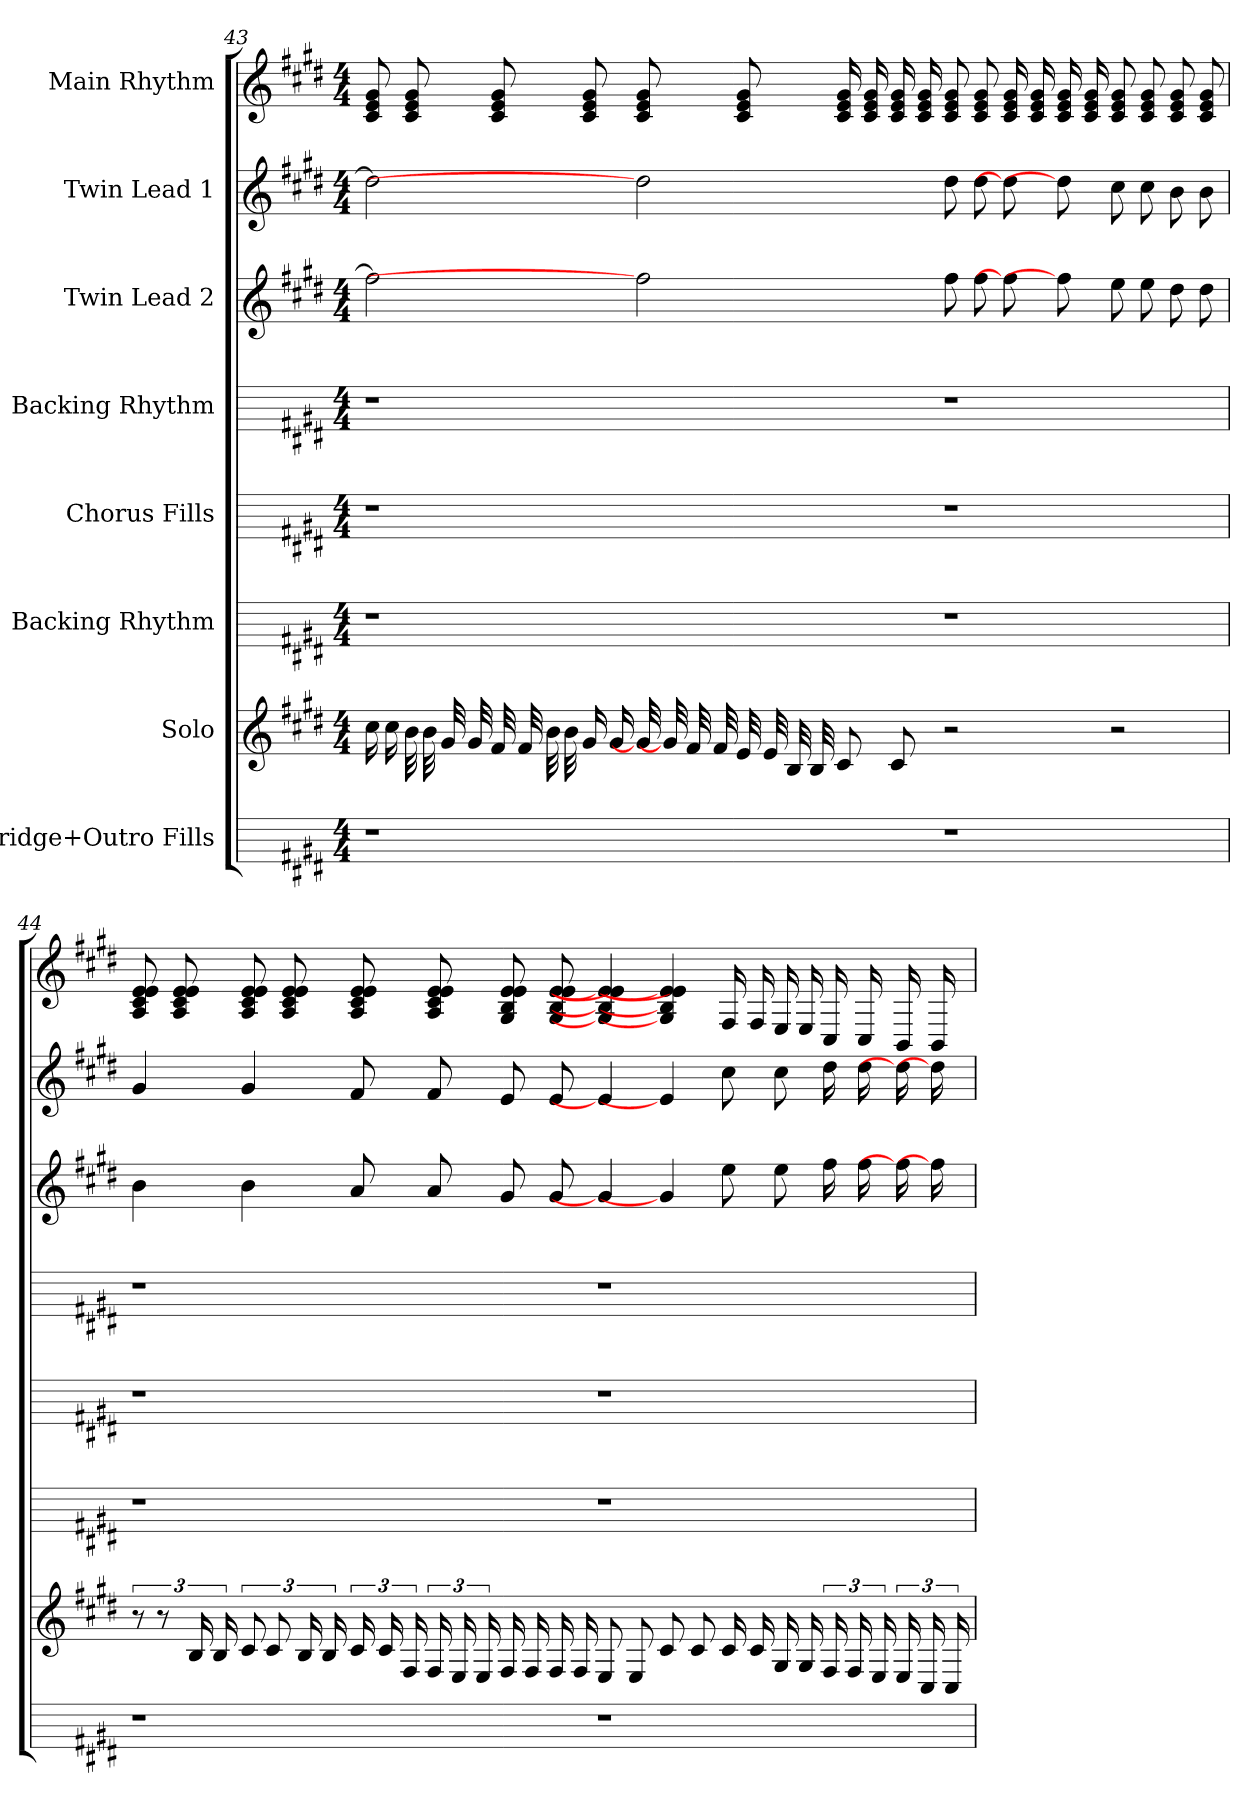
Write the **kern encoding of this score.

**kern	**kern	**kern	**kern	**kern	**kern	**kern	**kern
*part8	*part7	*part6	*part5	*part4	*part3	*part2	*part1
*staff8	*staff7	*staff6	*staff5	*staff4	*staff3	*staff2	*staff1
*I"Bridge+Outro Fills	*I"Solo	*I"Backing Rhythm	*I"Chorus Fills	*I"Backing Rhythm	*I"Twin Lead 2	*I"Twin Lead 1	*I"Main Rhythm
*	*	*	*	*	*	*	*
*k[f#c#g#d#]	*k[f#c#g#d#]	*k[f#c#g#d#]	*k[f#c#g#d#]	*k[f#c#g#d#]	*k[f#c#g#d#]	*k[f#c#g#d#]	*k[f#c#g#d#]
*M4/4	*M4/4	*M4/4	*M4/4	*M4/4	*M4/4	*M4/4	*M4/4
=43	=43	=43	=43	=43	=43	=43	=43
1r	16cc#	1r	1r	1r	2ff#]	2dd#]	8g# 8e 8c#
.	16cc#	.	.	.	.	.	.
.	32b	.	.	.	.	.	8g# 8e 8c#
.	32b	.	.	.	.	.	.
.	32g#	.	.	.	.	.	.
.	32g#	.	.	.	.	.	.
.	32f#	.	.	.	.	.	8g# 8e 8c#
.	32f#	.	.	.	.	.	.
.	32b	.	.	.	.	.	.
.	32b	.	.	.	.	.	.
.	16g#	.	.	.	.	.	8g# 8e 8c#
.	16g#	.	.	.	.	.	.
.	32g#]	.	.	.	2ff#]	2dd#]	8g# 8e 8c#
.	32g#]	.	.	.	.	.	.
.	32f#	.	.	.	.	.	.
.	32f#	.	.	.	.	.	.
.	32e	.	.	.	.	.	8g# 8e 8c#
.	32e	.	.	.	.	.	.
.	32B	.	.	.	.	.	.
.	32B	.	.	.	.	.	.
.	8c#	.	.	.	.	.	16g# 16e 16c#
.	.	.	.	.	.	.	16g# 16e 16c#
.	8c#	.	.	.	.	.	16g# 16e 16c#
.	.	.	.	.	.	.	16g# 16e 16c#
1r	2r	1r	1r	1r	8ff#	8dd#	8g# 8e 8c#
.	.	.	.	.	8ff#	8dd#	8g# 8e 8c#
.	.	.	.	.	8ff#]	8dd#]	16g# 16e 16c#
.	.	.	.	.	.	.	16g# 16e 16c#
.	.	.	.	.	8ff#]	8dd#]	16g# 16e 16c#
.	.	.	.	.	.	.	16g# 16e 16c#
.	2r	.	.	.	8ee	8cc#	8g# 8e 8c#
.	.	.	.	.	8ee	8cc#	8g# 8e 8c#
.	.	.	.	.	8dd#	8b	8g# 8e 8c#
.	.	.	.	.	8dd#	8b	8g# 8e 8c#
=44	=44	=44	=44	=44	=44	=44	=44
1r	12r	1r	1r	1r	4b	4g#	8e 8e 8c# 8A
.	12r	.	.	.	.	.	.
.	.	.	.	.	.	.	8e 8e 8c# 8A
.	24B	.	.	.	.	.	.
.	24B	.	.	.	.	.	.
.	12c#	.	.	.	4b	4g#	8e 8e 8c# 8A
.	12c#	.	.	.	.	.	.
.	.	.	.	.	.	.	8e 8e 8c# 8A
.	24B	.	.	.	.	.	.
.	24B	.	.	.	.	.	.
.	24c#	.	.	.	8a	8f#	8e 8e 8c# 8A
.	24c#	.	.	.	.	.	.
.	24F#	.	.	.	.	.	.
.	24F#	.	.	.	8a	8f#	8e 8e 8c# 8A
.	24E	.	.	.	.	.	.
.	24E	.	.	.	.	.	.
.	16F#	.	.	.	8g#	8e	8e 8e 8B 8G#
.	16F#	.	.	.	.	.	.
.	16F#	.	.	.	8g#	8e	8e 8e 8B 8G#
.	16F#	.	.	.	.	.	.
1r	8E	1r	1r	1r	4g#]	4e]	4e] 4e] 4B] 4G#]
.	8E	.	.	.	.	.	.
.	8c#	.	.	.	4g#]	4e]	4e] 4e] 4B] 4G#]
.	8c#	.	.	.	.	.	.
.	16c#	.	.	.	8ee	8cc#	16F#
.	16c#	.	.	.	.	.	16F#
.	16G#	.	.	.	8ee	8cc#	16E
.	16G#	.	.	.	.	.	16E
.	24F#	.	.	.	16ff#	16dd#	16C#
.	24F#	.	.	.	.	.	.
.	.	.	.	.	16ff#	16dd#	16C#
.	24E	.	.	.	.	.	.
.	24E	.	.	.	16ff#]	16dd#]	16BB
.	24C#	.	.	.	.	.	.
.	.	.	.	.	16ff#]	16dd#]	16BB
.	24C#	.	.	.	.	.	.
=	=	=	=	=	=	=	=
*-	*-	*-	*-	*-	*-	*-	*-
